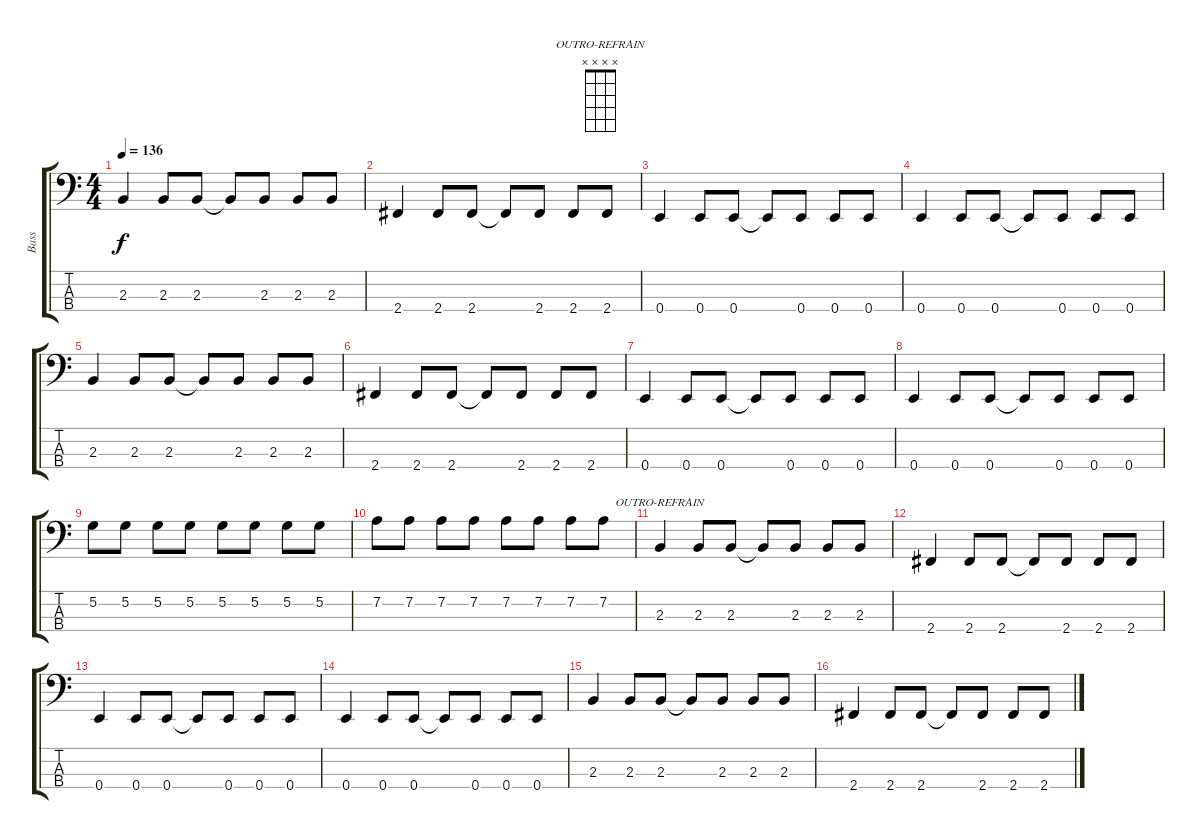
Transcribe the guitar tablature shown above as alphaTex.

\track ("Bass" "Bass") {instrument electricbassfinger}
\staff {score tabs}
\tuning (G2 D2 A1 E1) {hide}
\chord ("OUTRO-REFRAIN" x x x x)
\ts (4 4)
\tempo 136
\clef f4
\ks c
2.3.4{dy f} 2.3.8 2.3.8 2.3{t}.8 2.3.8 2.3.8 2.3.8 |
2.4.4 2.4.8 2.4.8 2.4{t}.8 2.4.8 2.4.8 2.4.8 |
0.4.4 0.4.8 0.4.8 0.4{t}.8 0.4.8 0.4.8 0.4.8 |
0.4.4 0.4.8 0.4.8 0.4{t}.8 0.4.8 0.4.8 0.4.8 |
2.3.4 2.3.8 2.3.8 2.3{t}.8 2.3.8 2.3.8 2.3.8 |
2.4.4 2.4.8 2.4.8 2.4{t}.8 2.4.8 2.4.8 2.4.8 |
0.4.4 0.4.8 0.4.8 0.4{t}.8 0.4.8 0.4.8 0.4.8 |
0.4.4 0.4.8 0.4.8 0.4{t}.8 0.4.8 0.4.8 0.4.8 |
5.2.8 5.2.8 5.2.8 5.2.8 5.2.8 5.2.8 5.2.8 5.2.8 |
7.2.8 7.2.8 7.2.8 7.2.8 7.2.8 7.2.8 7.2.8 7.2.8 |
2.3.4{ch "OUTRO-REFRAIN"} 2.3.8 2.3.8 2.3{t}.8 2.3.8 2.3.8 2.3.8 |
2.4.4 2.4.8 2.4.8 2.4{t}.8 2.4.8 2.4.8 2.4.8 |
0.4.4 0.4.8 0.4.8 0.4{t}.8 0.4.8 0.4.8 0.4.8 |
0.4.4 0.4.8 0.4.8 0.4{t}.8 0.4.8 0.4.8 0.4.8 |
2.3.4 2.3.8 2.3.8 2.3{t}.8 2.3.8 2.3.8 2.3.8 |
2.4.4 2.4.8 2.4.8 2.4{t}.8 2.4.8 2.4.8 2.4.8
